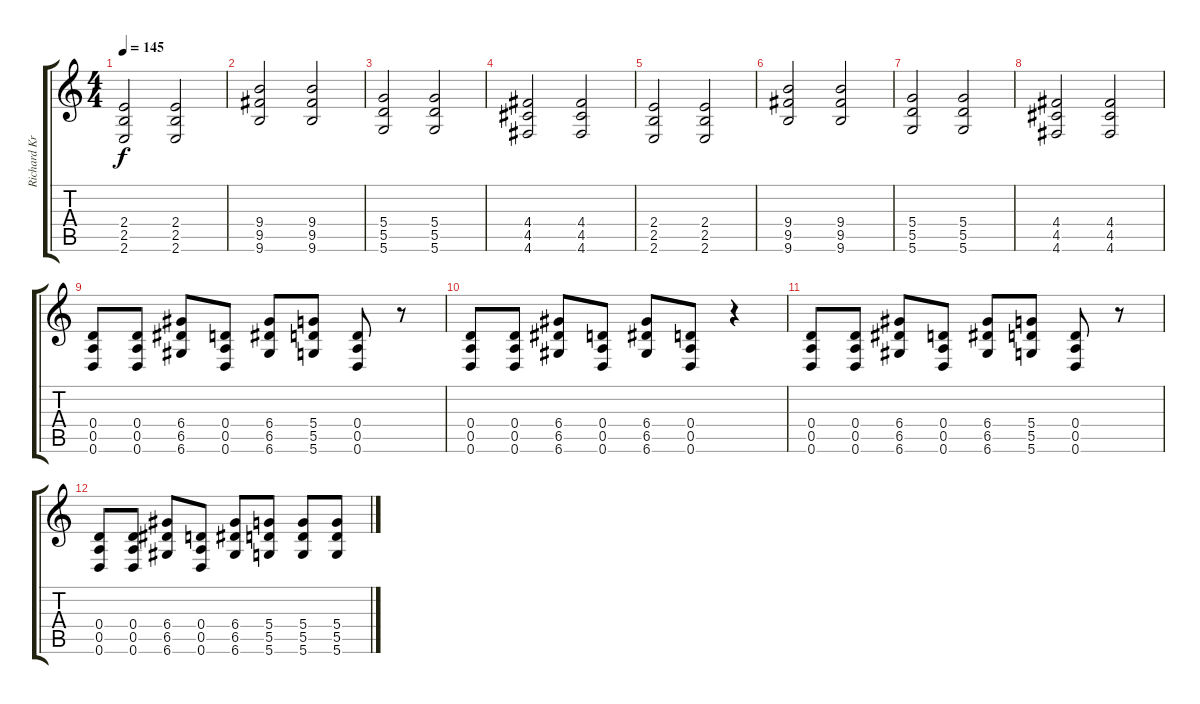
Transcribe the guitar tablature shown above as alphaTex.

\track ("Richard Kruspe (Lead)" "Richard Kr") {instrument distortionguitar}
\staff {score tabs}
\tuning (E4 B3 G3 D3 A2 D2) {hide}
\ts (4 4)
\tempo 145
\clef g2
\ks c
(2.4 2.5 2.6).2{dy f} (2.4 2.5 2.6).2 |
(9.4 9.5 9.6).2 (9.4 9.5 9.6).2 |
(5.4 5.5 5.6).2 (5.4 5.5 5.6).2 |
(4.4 4.5 4.6).2 (4.4 4.5 4.6).2 |
(2.4 2.5 2.6).2 (2.4 2.5 2.6).2 |
(9.4 9.5 9.6).2 (9.4 9.5 9.6).2 |
(5.4 5.5 5.6).2 (5.4 5.5 5.6).2 |
(4.4 4.5 4.6).2 (4.4 4.5 4.6).2 |
(0.4 0.5 0.6).8 (0.4 0.5 0.6).8 (6.4 6.5 6.6).8 (0.4 0.5 0.6).8 (6.4 6.5 6.6).8 (5.4 5.5 5.6).8 (0.4 0.5 0.6).8 r.8 |
(0.4 0.5 0.6).8 (0.4 0.5 0.6).8 (6.4 6.5 6.6).8 (0.4 0.5 0.6).8 (6.4 6.5 6.6).8 (0.4 0.5 0.6).8 r.4 |
(0.4 0.5 0.6).8 (0.4 0.5 0.6).8 (6.4 6.5 6.6).8 (0.4 0.5 0.6).8 (6.4 6.5 6.6).8 (5.4 5.5 5.6).8 (0.4 0.5 0.6).8 r.8 |
(0.4 0.5 0.6).8 (0.4 0.5 0.6).8 (6.4 6.5 6.6).8 (0.4 0.5 0.6).8 (6.4 6.5 6.6).8 (5.4 5.5 5.6).8 (5.4 5.5 5.6).8 (5.4 5.5 5.6).8
